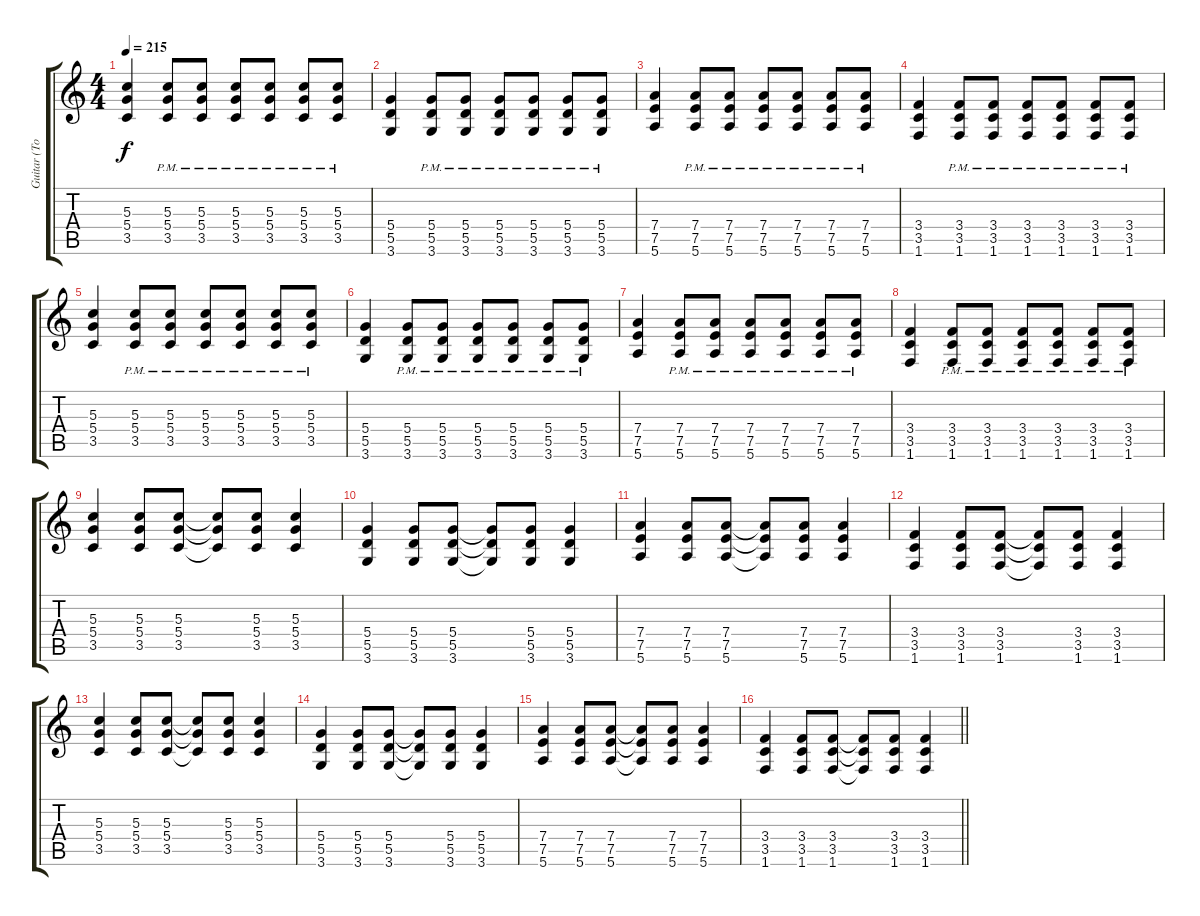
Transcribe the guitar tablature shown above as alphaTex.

\track ("Guitar (Tom)" "Guitar (To") {instrument overdrivenguitar}
\staff {score tabs}
\tuning (E4 B3 G3 D3 A2 E2) {hide}
\ts (4 4)
\tempo 215
\clef g2
\ks c
(5.3 5.4 3.5).4{dy f} (5.3{pm} 5.4{pm} 3.5{pm}).8 (5.3{pm} 5.4{pm} 3.5{pm}).8 (5.3{pm} 5.4{pm} 3.5{pm}).8 (5.3{pm} 5.4{pm} 3.5{pm}).8 (5.3{pm} 5.4{pm} 3.5{pm}).8 (5.3{pm} 5.4{pm} 3.5{pm}).8 |
(5.4 5.5 3.6).4 (5.4{pm} 5.5{pm} 3.6{pm}).8 (5.4{pm} 5.5{pm} 3.6{pm}).8 (5.4{pm} 5.5{pm} 3.6{pm}).8 (5.4{pm} 5.5{pm} 3.6{pm}).8 (5.4{pm} 5.5{pm} 3.6{pm}).8 (5.4{pm} 5.5{pm} 3.6{pm}).8 |
(7.4 7.5 5.6).4 (7.4{pm} 7.5{pm} 5.6{pm}).8 (7.4{pm} 7.5{pm} 5.6{pm}).8 (7.4{pm} 7.5{pm} 5.6{pm}).8 (7.4{pm} 7.5{pm} 5.6{pm}).8 (7.4{pm} 7.5{pm} 5.6{pm}).8 (7.4{pm} 7.5{pm} 5.6{pm}).8 |
(3.4 3.5 1.6).4 (3.4{pm} 3.5{pm} 1.6{pm}).8 (3.4{pm} 3.5{pm} 1.6{pm}).8 (3.4{pm} 3.5{pm} 1.6{pm}).8 (3.4{pm} 3.5{pm} 1.6{pm}).8 (3.4{pm} 3.5{pm} 1.6{pm}).8 (3.4{pm} 3.5{pm} 1.6{pm}).8 |
(5.3 5.4 3.5).4 (5.3{pm} 5.4{pm} 3.5{pm}).8 (5.3{pm} 5.4{pm} 3.5{pm}).8 (5.3{pm} 5.4{pm} 3.5{pm}).8 (5.3{pm} 5.4{pm} 3.5{pm}).8 (5.3{pm} 5.4{pm} 3.5{pm}).8 (5.3{pm} 5.4{pm} 3.5{pm}).8 |
(5.4 5.5 3.6).4 (5.4{pm} 5.5{pm} 3.6{pm}).8 (5.4{pm} 5.5{pm} 3.6{pm}).8 (5.4{pm} 5.5{pm} 3.6{pm}).8 (5.4{pm} 5.5{pm} 3.6{pm}).8 (5.4{pm} 5.5{pm} 3.6{pm}).8 (5.4{pm} 5.5{pm} 3.6{pm}).8 |
(7.4 7.5 5.6).4 (7.4{pm} 7.5{pm} 5.6{pm}).8 (7.4{pm} 7.5{pm} 5.6{pm}).8 (7.4{pm} 7.5{pm} 5.6{pm}).8 (7.4{pm} 7.5{pm} 5.6{pm}).8 (7.4{pm} 7.5{pm} 5.6{pm}).8 (7.4{pm} 7.5{pm} 5.6{pm}).8 |
(3.4 3.5 1.6).4 (3.4{pm} 3.5{pm} 1.6{pm}).8 (3.4{pm} 3.5{pm} 1.6{pm}).8 (3.4{pm} 3.5{pm} 1.6{pm}).8 (3.4{pm} 3.5{pm} 1.6{pm}).8 (3.4{pm} 3.5{pm} 1.6{pm}).8 (3.4{pm} 3.5{pm} 1.6{pm}).8 |
(5.3 5.4 3.5).4 (5.3 5.4 3.5).8 (5.3 5.4 3.5).8 (5.3{t} 5.4{t} 3.5{t}).8 (5.3 5.4 3.5).8 (5.3 5.4 3.5).4 |
(5.4 5.5 3.6).4 (5.4 5.5 3.6).8 (5.4 5.5 3.6).8 (5.4{t} 5.5{t} 3.6{t}).8 (5.4 5.5 3.6).8 (5.4 5.5 3.6).4 |
(7.4 7.5 5.6).4 (7.4 7.5 5.6).8 (7.4 7.5 5.6).8 (7.4{t} 7.5{t} 5.6{t}).8 (7.4 7.5 5.6).8 (7.4 7.5 5.6).4 |
(3.4 3.5 1.6).4 (3.4 3.5 1.6).8 (3.4 3.5 1.6).8 (3.4{t} 3.5{t} 1.6{t}).8 (3.4 3.5 1.6).8 (3.4 3.5 1.6).4 |
(5.3 5.4 3.5).4 (5.3 5.4 3.5).8 (5.3 5.4 3.5).8 (5.3{t} 5.4{t} 3.5{t}).8 (5.3 5.4 3.5).8 (5.3 5.4 3.5).4 |
(5.4 5.5 3.6).4 (5.4 5.5 3.6).8 (5.4 5.5 3.6).8 (5.4{t} 5.5{t} 3.6{t}).8 (5.4 5.5 3.6).8 (5.4 5.5 3.6).4 |
(7.4 7.5 5.6).4 (7.4 7.5 5.6).8 (7.4 7.5 5.6).8 (7.4{t} 7.5{t} 5.6{t}).8 (7.4 7.5 5.6).8 (7.4 7.5 5.6).4 |
\barLineRight lightlight
(3.4 3.5 1.6).4 (3.4 3.5 1.6).8 (3.4 3.5 1.6).8 (3.4{t} 3.5{t} 1.6{t}).8 (3.4 3.5 1.6).8 (3.4 3.5 1.6).4
